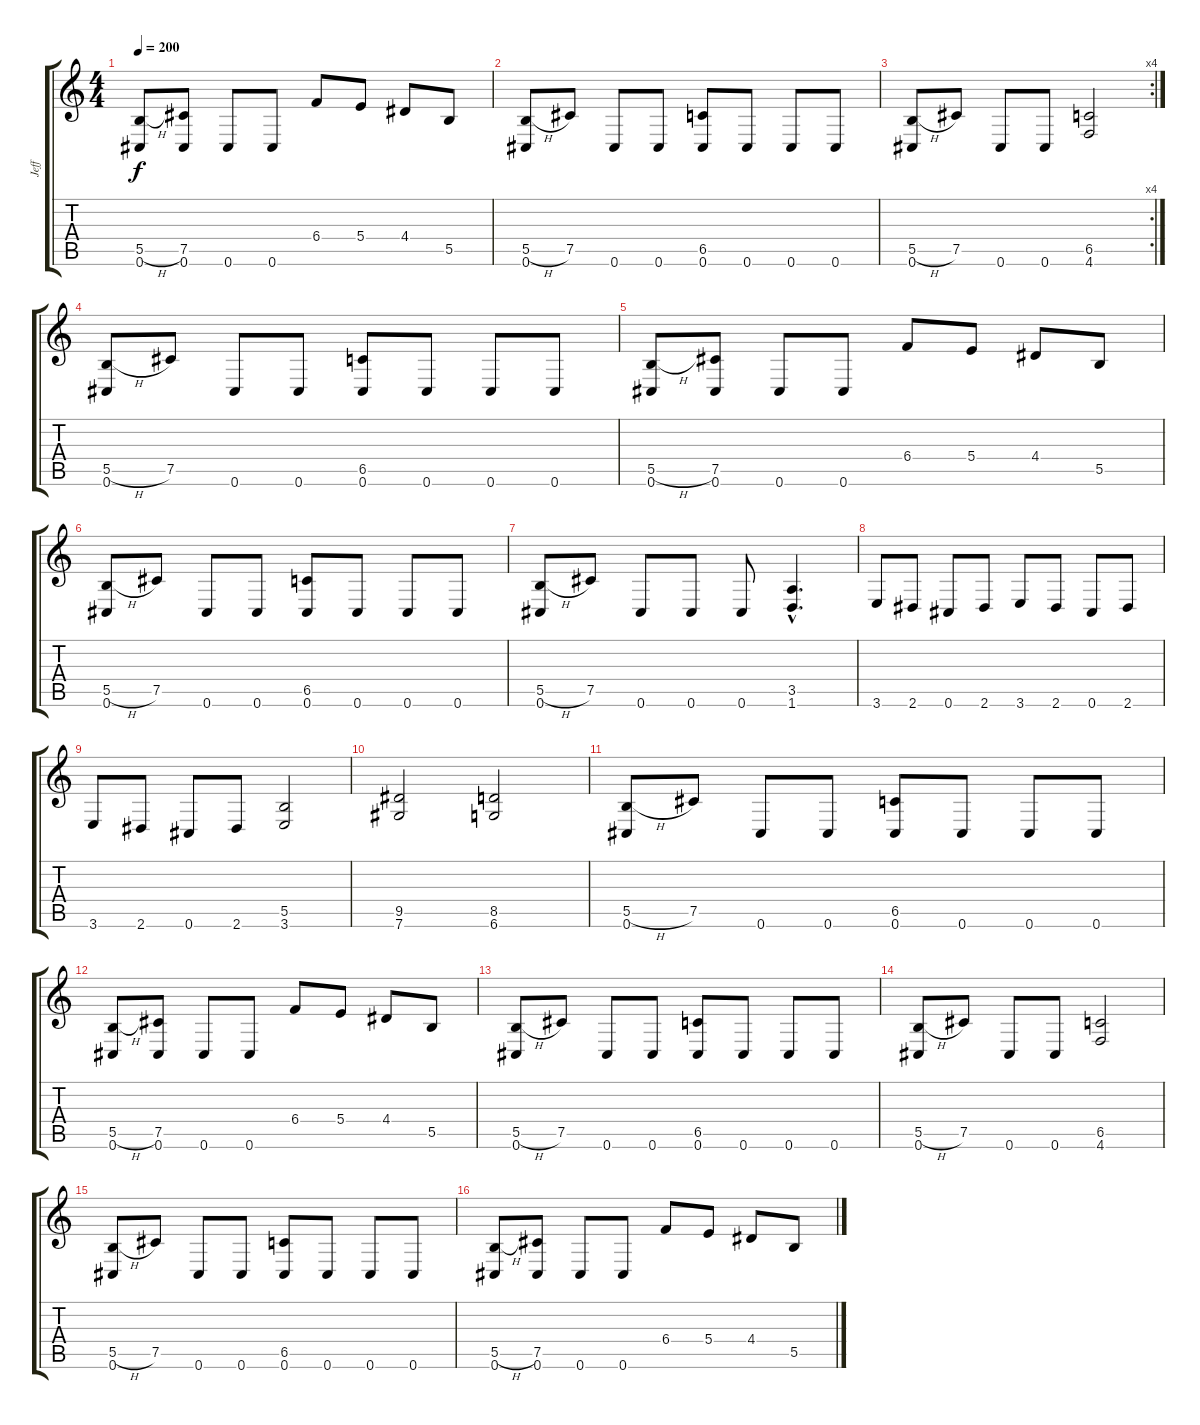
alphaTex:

\track ("Jeff" "Jeff") {instrument overdrivenguitar}
\staff {score tabs}
\tuning (Db4 Ab3 E3 B2 Gb2 Db2) {hide}
\ts (4 4)
\tempo 200
\clef g2
\ks c
(5.5{h} 0.6).8{dy f} (7.5 0.6).8 0.6.8 0.6.8 6.4.8 5.4.8 4.4.8 5.5.8 |
(5.5{h} 0.6).8 7.5.8 0.6.8 0.6.8 (6.5 0.6).8 0.6.8 0.6.8 0.6.8 |
\rc 4
(5.5{h} 0.6).8 7.5.8 0.6.8 0.6.8 (6.5 4.6).2 |
(5.5{h} 0.6).8 7.5.8 0.6.8 0.6.8 (6.5 0.6).8 0.6.8 0.6.8 0.6.8 |
(5.5{h} 0.6).8 (7.5 0.6).8 0.6.8 0.6.8 6.4.8 5.4.8 4.4.8 5.5.8 |
(5.5{h} 0.6).8 7.5.8 0.6.8 0.6.8 (6.5 0.6).8 0.6.8 0.6.8 0.6.8 |
(5.5{h} 0.6).8 7.5.8 0.6.8 0.6.8 0.6.8 (3.5{hac} 1.6{hac}).4{d} |
3.6.8 2.6.8 0.6.8 2.6.8 3.6.8 2.6.8 0.6.8 2.6.8 |
3.6.8 2.6.8 0.6.8 2.6.8 (5.5 3.6).2 |
(9.5 7.6).2 (8.5 6.6).2 |
(5.5{h} 0.6).8 7.5.8 0.6.8 0.6.8 (6.5 0.6).8 0.6.8 0.6.8 0.6.8 |
(5.5{h} 0.6).8 (7.5 0.6).8 0.6.8 0.6.8 6.4.8 5.4.8 4.4.8 5.5.8 |
(5.5{h} 0.6).8 7.5.8 0.6.8 0.6.8 (6.5 0.6).8 0.6.8 0.6.8 0.6.8 |
(5.5{h} 0.6).8 7.5.8 0.6.8 0.6.8 (6.5 4.6).2 |
(5.5{h} 0.6).8 7.5.8 0.6.8 0.6.8 (6.5 0.6).8 0.6.8 0.6.8 0.6.8 |
(5.5{h} 0.6).8 (7.5 0.6).8 0.6.8 0.6.8 6.4.8 5.4.8 4.4.8 5.5.8
